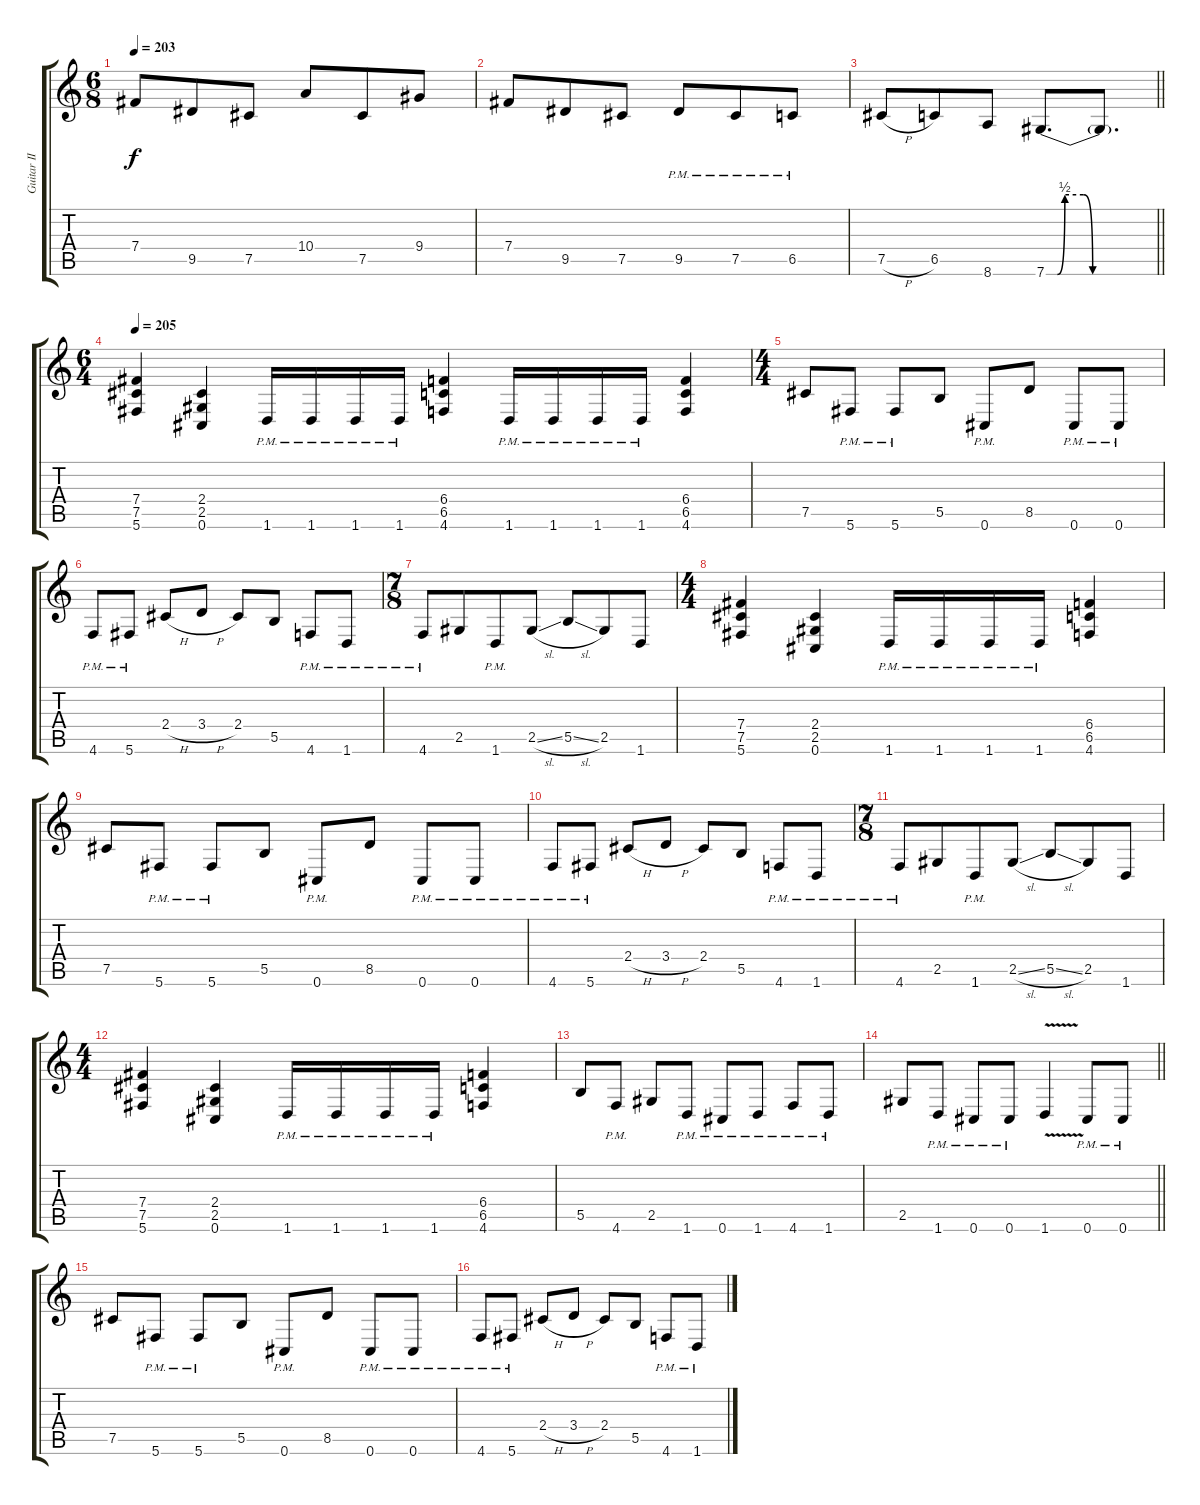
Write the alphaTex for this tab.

\track ("Guitar II" "Guitar II") {instrument distortionguitar}
\staff {score tabs}
\tuning (Db4 Ab3 E3 B2 Gb2 Db2) {hide}
\ts (6 8)
\tempo 203
\clef g2
\ks c
7.4.8{dy f} 9.5.8 7.5.8 10.4.8 7.5.8 9.4.8 |
7.4.8 9.5.8 7.5.8 9.5{pm}.8 7.5{pm}.8 6.5{pm}.8 |
\barLineRight lightlight
7.5{h}.8 6.5.8 8.6.8 7.6{be (custom 0 0 6 0 10 2 20 2 25 0 30 0 60 0)}.8{d} 7.6{t}.8{d} |
\ts (6 4)
\tempo 205
(7.4 7.5 5.6).4 (2.4 2.5 0.6).4 1.6{pm}.16 1.6{pm}.16 1.6{pm}.16 1.6{pm}.16 (6.4 6.5 4.6).4 1.6{pm}.16 1.6{pm}.16 1.6{pm}.16 1.6{pm}.16 (6.4 6.5 4.6).4 |
\ts (4 4)
7.5.8 5.6{pm}.8 5.6{pm}.8 5.5.8 0.6{pm}.8 8.5.8 0.6{pm}.8 0.6{pm}.8 |
4.6{pm}.8 5.6{pm}.8 2.4{h}.8 3.4{h}.8 2.4.8 5.5.8 4.6{pm}.8 1.6{pm}.8 |
\ts (7 8)
4.6{pm}.8 2.5.8 1.6{pm}.8 2.5{sl}.8 5.5{sl}.8 2.5.8 1.6.8 |
\ts (4 4)
(7.4 7.5 5.6).4 (2.4 2.5 0.6).4 1.6{pm}.16 1.6{pm}.16 1.6{pm}.16 1.6{pm}.16 (6.4 6.5 4.6).4 |
7.5.8 5.6{pm}.8 5.6{pm}.8 5.5.8 0.6{pm}.8 8.5.8 0.6{pm}.8 0.6{pm}.8 |
4.6{pm}.8 5.6{pm}.8 2.4{h}.8 3.4{h}.8 2.4.8 5.5.8 4.6{pm}.8 1.6{pm}.8 |
\ts (7 8)
4.6{pm}.8 2.5.8 1.6{pm}.8 2.5{sl}.8 5.5{sl}.8 2.5.8 1.6.8 |
\ts (4 4)
(7.4 7.5 5.6).4 (2.4 2.5 0.6).4 1.6{pm}.16 1.6{pm}.16 1.6{pm}.16 1.6{pm}.16 (6.4 6.5 4.6).4 |
5.5.8 4.6{pm}.8 2.5.8 1.6{pm}.8 0.6{pm}.8 1.6{pm}.8 4.6{pm}.8 1.6{pm}.8 |
\barLineRight lightlight
2.5.8 1.6{pm}.8 0.6{pm}.8 0.6{pm}.8 1.6{v}.4 0.6{pm}.8 0.6{pm}.8 |
7.5.8 5.6{pm}.8 5.6{pm}.8 5.5.8 0.6{pm}.8 8.5.8 0.6{pm}.8 0.6{pm}.8 |
4.6{pm}.8 5.6{pm}.8 2.4{h}.8 3.4{h}.8 2.4.8 5.5.8 4.6{pm}.8 1.6{pm}.8
